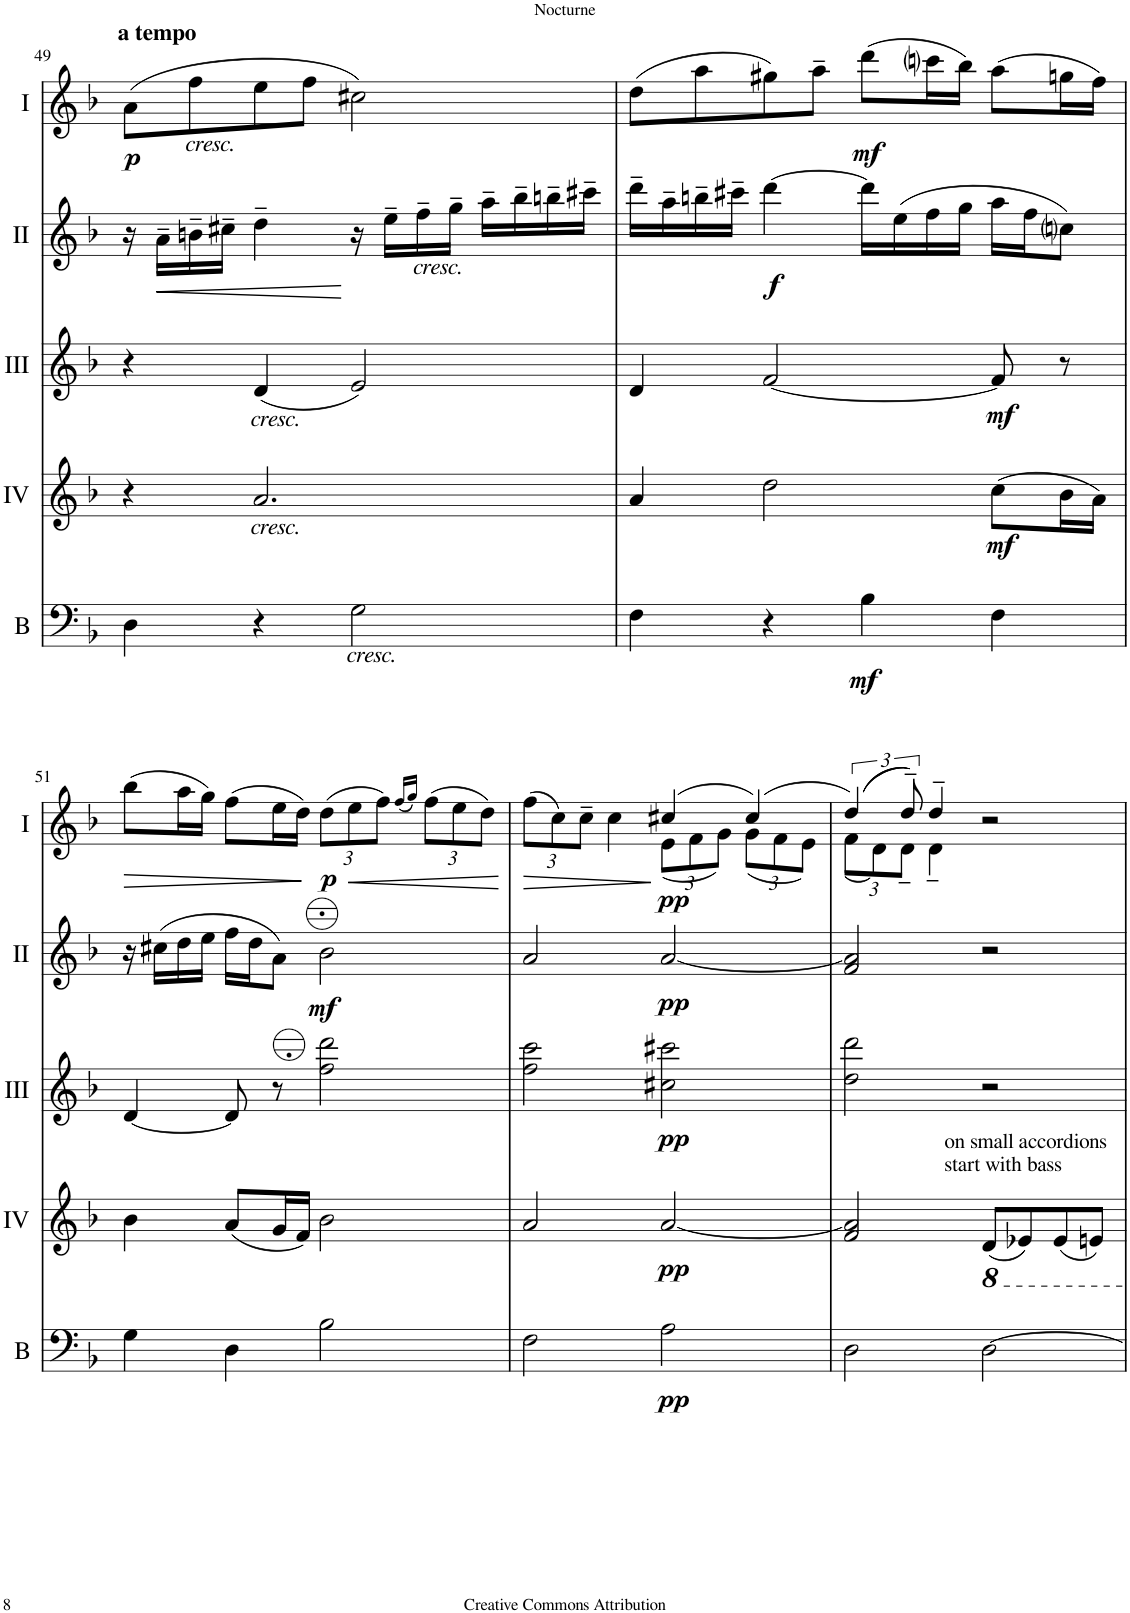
**kern	**dynam	**kern	**dynam	**kern	**dynam	**kern	**dynam	**kern	**dynam
*part5	*part5	*part4	*part4	*part3	*part3	*part2	*part2	*part1	*part1
*staff5	*staff5	*staff4	*staff4	*staff3	*staff3	*staff2	*staff2	*staff1	*staff1
*I"Bass	*	*I"Acc. 4	*	*I"Acc. 3	*	*I"Acc. 2	*	*I"Acc. 1	*
*I'B	*	*	*	*	*	*	*	*	*
!!LO:PB:g=z
*clefF4	*	*clefG2	*	*clefG2	*	*clefG2	*	*clefG2	*
*Trd7c12	*	*Trd7c12	*	*	*	*	*	*Trd7c12	*
*k[b-]	*	*k[b-]	*	*k[b-]	*	*k[b-]	*	*k[b-]	*
*M4/4	*	*M4/4	*	*M4/4	*	*M4/4	*	*M4/4	*
*met(c)	*	*met(c)	*	*met(c)	*	*met(c)	*	*met(c)	*
=49	=49	=49	=49	=49	=49	=49	=49	=49	=49
!	!	!	!	!	!	!	!	!LO:TX:a:B:t=a tempo	!
!	!	!	!	!	!	!	!	!	!LO:DY:b
4D\	.	4r	.	4r	.	16r	.	(8a\L	p
!	!	!	!	!	!	!	!LO:HP:b	!	!
.	.	.	.	.	.	16a~\LL	<	.	.
!	!	!	!	!	!	!	!	!LO:TX:b:i:t=cresc.	!
.	.	.	.	.	.	16bn~\	.	8ff\	.
.	.	.	.	.	.	16cc#X~\JJ	.	.	.
!	!	!	!	!LO:TX:b:i:t=cresc.	!	!	!	!	!
!	!	!LO:TX:b:i:t=cresc.	!	!	!	!	!	!	!
4r	.	2.a/	.	(4d/	.	4dd~\	.	8ee\	.
.	.	.	.	.	.	.	.	8ff\J	.
!LO:TX:b:i:t=cresc.	!	!	!	!	!	!	!	!	!
2G\	.	.	.	2e/)	.	16r	[	2cc#X\)	.
.	.	.	.	.	.	16ee~\LL	.	.	.
!	!	!	!	!	!	!LO:TX:b:i:t=cresc.	!	!	!
.	.	.	.	.	.	16ff~\	.	.	.
.	.	.	.	.	.	16gg~\JJ	.	.	.
.	.	.	.	.	.	16aa~\LL	.	.	.
.	.	.	.	.	.	16bb-~\	.	.	.
.	.	.	.	.	.	16bbn~\	.	.	.
.	.	.	.	.	.	16ccc#X~\JJ	.	.	.
=50	=50	=50	=50	=50	=50	=50	=50	=50	=50
4F\	.	4a/	.	4d/	.	16ddd~\LL	.	(8dd\L	.
.	.	.	.	.	.	16aa~\	.	.	.
.	.	.	.	.	.	16bbn~\	.	8aa\	.
.	.	.	.	.	.	16ccc#X~\JJ	.	.	.
!	!	!	!	!	!	!	!LO:DY:b	!	!
4r	.	2dd\	.	[2f/	.	[4ddd\	f	8gg#X\)	.
.	.	.	.	.	.	.	.	8aa~\J	.
!	!LO:DY:b	!	!	!	!	!	!	!	!LO:DY:b
4B-\	mf	.	.	.	.	16ddd\LL]	.	(8ddd\L	mf
.	.	.	.	.	.	(16ee\	.	.	.
.	.	.	.	.	.	16ff\	.	16cccni\L	.
.	.	.	.	.	.	16gg\JJ	.	16bb-\JJ)	.
!	!	!	!LO:DY:b	!	!LO:DY:b	!	!	!	!
4F\	.	(8cc\L	mf	8f/]	mf	16aa\LL	.	(8aa\L	.
.	.	.	.	.	.	16ff\J	.	.	.
.	.	16b-\L	.	8r	.	8ccni\J)	.	16ggn\L	.
.	.	16a\JJ)	.	.	.	.	.	16ff\JJ)	.
!!LO:LB:g=z
=51	=51	=51	=51	=51	=51	=51	=51	=51	=51
!	!	!	!	!	!	!	!	!	!LO:HP:b
4G\	.	4b-\	.	[4d/	.	16r	.	(8bb-\L	>
.	.	.	.	.	.	(16cc#X\LL	.	.	.
.	.	.	.	.	.	16dd\	.	16aa\L	.
.	.	.	.	.	.	16ee\JJ	.	16gg\JJ)	.
4D\	.	(8a/L	.	8d/]	.	16ff\LL	.	(8ff\L	.
.	.	.	.	.	.	16dd\J	.	.	.
.	.	16g/L	.	8r	.	8a\J)	.	16ee\L	.
.	.	16f/JJ)	.	.	.	.	.	16dd\JJ)	.
*	*	*	*	*	*	*	*	*Xbrackettup	*
!	!	!	!	!	!	!	!LO:DY:b	!	!LO:DY:n=1:b
2B-\	.	2b-\	.	2ff\ 2ddd\	.	2b-\	mf	(12dd\L	] p
!	!	!	!	!	!	!	!	!	!LO:HP:b
.	.	.	.	.	.	.	.	12ee\	<
.	.	.	.	.	.	.	.	12ff\J)	.
.	.	.	.	.	.	.	.	(16qff/LL	.
.	.	.	.	.	.	.	.	16qgg/JJ)	.
.	.	.	.	.	.	.	.	(12ff\L	.
.	.	.	.	.	.	.	.	12ee\	.
.	.	.	.	.	.	.	.	12dd\J)	.
.	.	.	.	.	.	.	.	.	[
=52	=52	=52	=52	=52	=52	=52	=52	=52	=52
!	!	!	!	!	!	!	!	!	!LO:HP:b
*	*	*	*	*	*	*	*	*^	*
2F\	.	2a/	.	2ff\ 2ccc\	.	2a/	.	(12ff\L	2ryy	>
.	.	.	.	.	.	.	.	12cc\)	.	.
.	.	.	.	.	.	.	.	12cc~\J	.	.
.	.	.	.	.	.	.	.	4cc\	.	.
!	!LO:DY:b	!	!LO:DY:b	!	!LO:DY:b	!	!LO:DY:b	!	!	!LO:DY:n=1:b
2A\	pp	[2a/	pp	2cc#X\ 2ccc#X\	pp	[2a/	pp	(4cc#X/	(12e\L	] pp
.	.	.	.	.	.	.	.	.	12f\	.
.	.	.	.	.	.	.	.	.	12g\J)	.
.	.	.	.	.	.	.	.	(4cc#/)	(12g\L	.
.	.	.	.	.	.	.	.	.	12f\	.
.	.	.	.	.	.	.	.	.	12e\J)	.
=53	=53	=53	=53	=53	=53	=53	=53	=53	=53	=53
*	*	*	*	*	*	*	*	*brackettup	*Xbrackettup	*
2D\	.	2f/ 2a/]	.	2dd\ 2ddd\	.	2f/ 2a/]	.	((6dd/)	(12f\L	.
.	.	.	.	.	.	.	.	.	12d\)	.
.	.	.	.	.	.	.	.	12dd~/))	12d~\J	.
.	.	.	.	.	.	.	.	4dd~/	4d~\	.
!	!	!LO:TX:a:t=on small accordions	!	!	!	!	!	!	!	!
!	!	!LO:TX:a:t=start with bass	!	!	!	!	!	!	!	!
[2D\	.	(8D/L	.	2r	.	2r	.	2r	2ryy	.
.	.	8E-X/)	.	.	.	.	.	.	.	.
.	.	(8E-/	.	.	.	.	.	.	.	.
.	.	8En/J)	.	.	.	.	.	.	.	.
*	*	*	*	*	*	*	*	*v	*v	*
=	=	=	=	=	=	=	=	=	=
*-	*-	*-	*-	*-	*-	*-	*-	*-	*-
